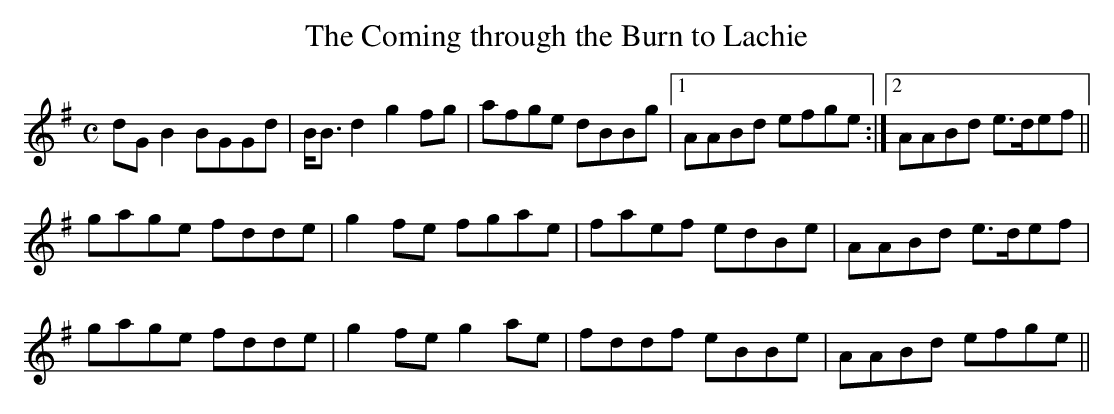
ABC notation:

X:1
T:Coming through the Burn to Lachie, The
M:C
L:1/8
K:G
dG B2 BGGd|B<B d2 g2 fg|afge dBBg|1 AABd efge:|2 AABd e>def||
gage fdde|g2 fe fgae|faef edBe|AABd e>def|
gage fdde|g2 fe g2 ae|fddf eBBe|AABd efge||
